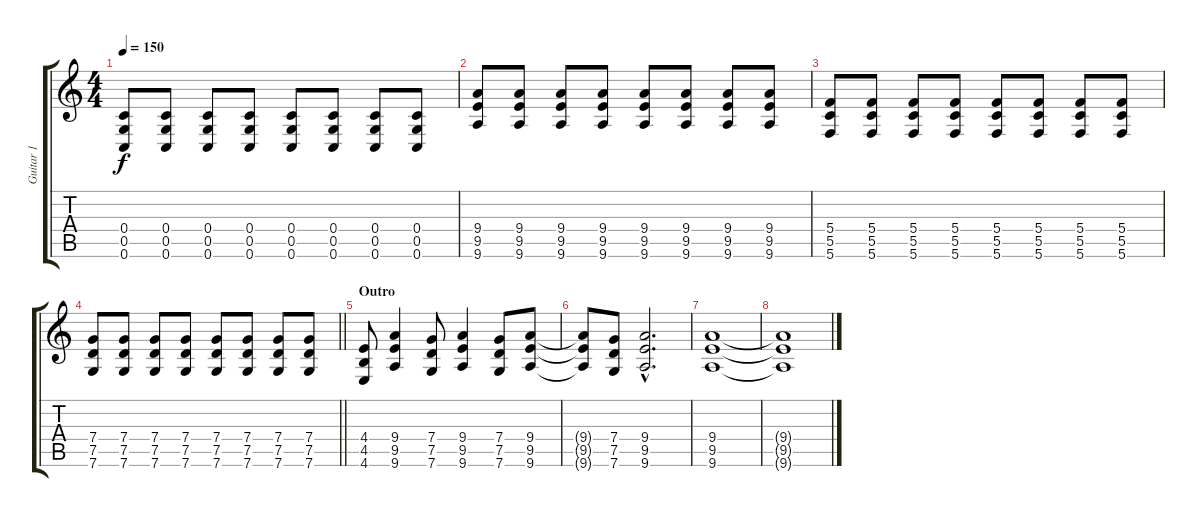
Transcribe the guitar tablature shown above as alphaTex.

\track ("Guitar 1" "Guitar 1") {instrument distortionguitar}
\staff {score tabs}
\tuning (D4 A3 F3 C3 G2 C2) {hide}
\ts (4 4)
\tempo 150
\clef g2
\ks c
(0.4 0.5 0.6).8{dy f} (0.4 0.5 0.6).8 (0.4 0.5 0.6).8 (0.4 0.5 0.6).8 (0.4 0.5 0.6).8 (0.4 0.5 0.6).8 (0.4 0.5 0.6).8 (0.4 0.5 0.6).8 |
(9.4 9.5 9.6).8 (9.4 9.5 9.6).8 (9.4 9.5 9.6).8 (9.4 9.5 9.6).8 (9.4 9.5 9.6).8 (9.4 9.5 9.6).8 (9.4 9.5 9.6).8 (9.4 9.5 9.6).8 |
(5.4 5.5 5.6).8 (5.4 5.5 5.6).8 (5.4 5.5 5.6).8 (5.4 5.5 5.6).8 (5.4 5.5 5.6).8 (5.4 5.5 5.6).8 (5.4 5.5 5.6).8 (5.4 5.5 5.6).8 |
\barLineRight lightlight
(7.4 7.5 7.6).8 (7.4 7.5 7.6).8 (7.4 7.5 7.6).8 (7.4 7.5 7.6).8 (7.4 7.5 7.6).8 (7.4 7.5 7.6).8 (7.4 7.5 7.6).8 (7.4 7.5 7.6).8 |
\section ("" "Outro")
(4.4 4.5 4.6).8 (9.4 9.5 9.6).4 (7.4 7.5 7.6).8 (9.4 9.5 9.6).4 (7.4 7.5 7.6).8 (9.4 9.5 9.6).8 |
(9.4{t} 9.5{t} 9.6{t}).8 (7.4 7.5 7.6).8 (9.4{hac} 9.5{hac} 9.6{hac}).2{d} |
(9.4 9.5 9.6).1 |
(9.4{t} 9.5{t} 9.6{t}).1
